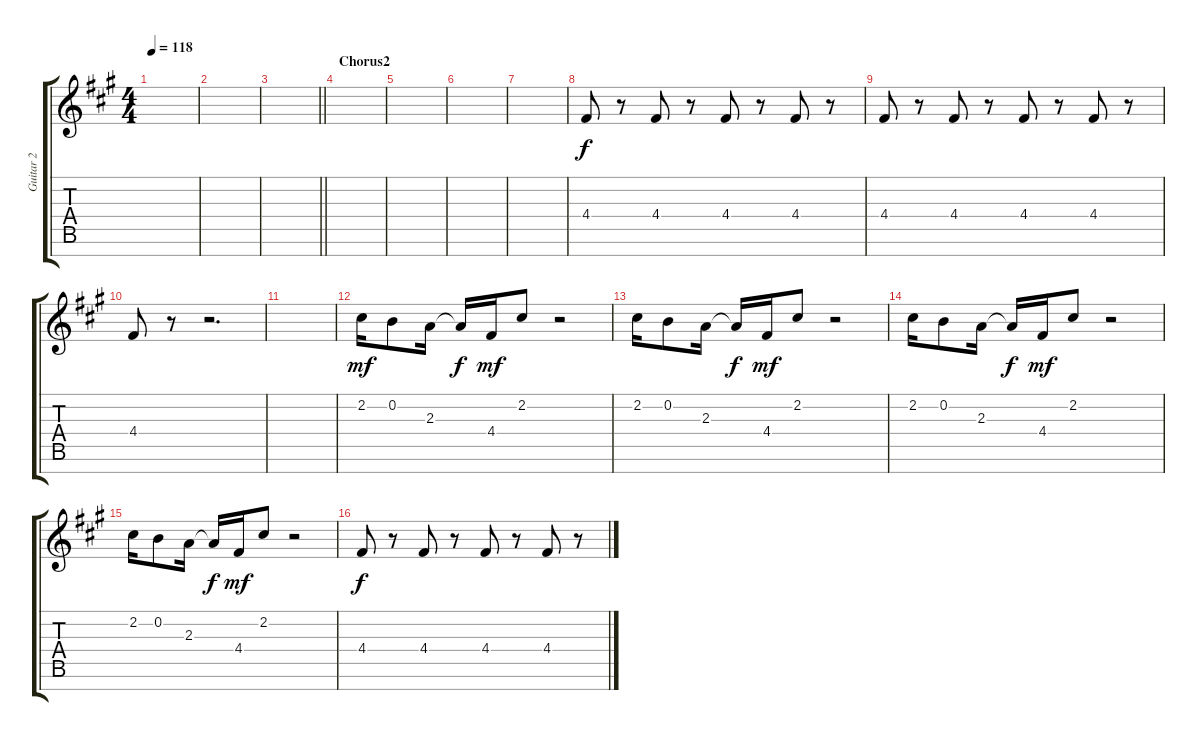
\track ("Guitar 2" "Guitar 2") {instrument electricguitarjazz}
\staff {score tabs}
\tuning (E4 B3 G3 D3 A2 E2 B1) {hide}
\ts (4 4)
\tempo 118
\clef g2
\ks f#minor
|
|
\barLineRight lightlight
|
\section ("" "Chorus2")
|
|
|
|
4.4.8 r.8 4.4.8 r.8 4.4.8 r.8 4.4.8 r.8 |
4.4.8 r.8 4.4.8 r.8 4.4.8 r.8 4.4.8 r.8 |
4.4.8 r.8 r.2{d} |
|
2.2.16{dy mf} 0.2.8 2.3.16 2.3{t}.16{dy f} 4.4.16{dy mf} 2.2.8 r.2 |
2.2.16 0.2.8 2.3.16 2.3{t}.16{dy f} 4.4.16{dy mf} 2.2.8 r.2 |
2.2.16 0.2.8 2.3.16 2.3{t}.16{dy f} 4.4.16{dy mf} 2.2.8 r.2 |
2.2.16 0.2.8 2.3.16 2.3{t}.16{dy f} 4.4.16{dy mf} 2.2.8 r.2 |
4.4.8{dy f} r.8 4.4.8 r.8 4.4.8 r.8 4.4.8 r.8
